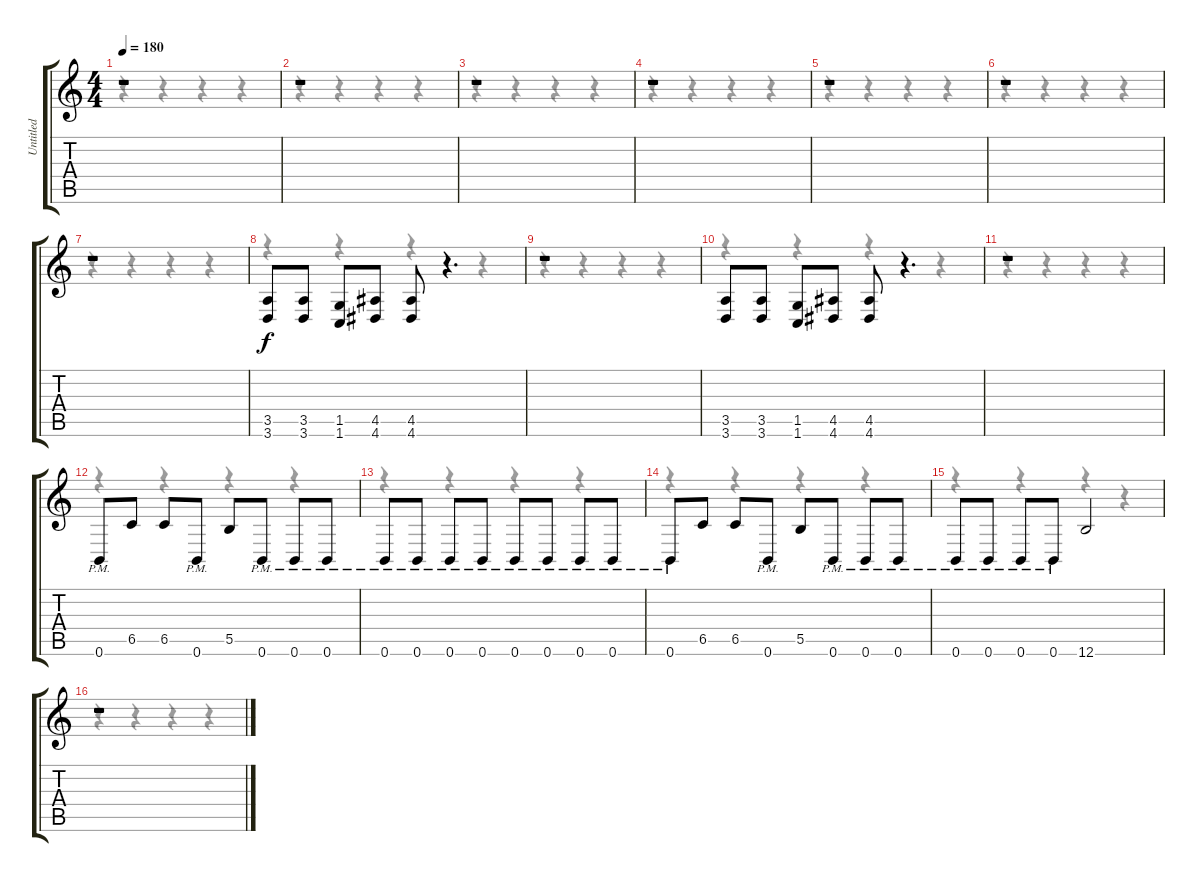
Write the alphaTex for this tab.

\track ("Untitled" "Untitled") {instrument distortionguitar}
\staff {score tabs}
\tuning (Db4 Ab3 E3 B2 Gb2 B1) {hide}
\voice
\ts (4 4)
\tempo 180
\clef g2
\ks c
r.1{dy f} |
r.1 |
r.1 |
r.1 |
r.1 |
r.1 |
r.1 |
(3.5 3.6).8 (3.5 3.6).8 (1.5 1.6).8 (4.5 4.6).8 (4.5 4.6).8 r.4{d} |
r.1 |
(3.5 3.6).8 (3.5 3.6).8 (1.5 1.6).8 (4.5 4.6).8 (4.5 4.6).8 r.4{d} |
r.1 |
0.6{pm}.8 6.5.8 6.5.8 0.6{pm}.8 5.5.8 0.6{pm}.8 0.6{pm}.8 0.6{pm}.8 |
0.6{pm}.8 0.6{pm}.8 0.6{pm}.8 0.6{pm}.8 0.6{pm}.8 0.6{pm}.8 0.6{pm}.8 0.6{pm}.8 |
0.6{pm}.8 6.5.8 6.5.8 0.6{pm}.8 5.5.8 0.6{pm}.8 0.6{pm}.8 0.6{pm}.8 |
0.6{pm}.8 0.6{pm}.8 0.6{pm}.8 0.6{pm}.8 12.6.2 |
r.1
\voice
\clef g2
\ottava regular
\simile none
\ks c
r.4{dy f} r.4 r.4 r.4 |
r.4 r.4 r.4 r.4 |
r.4 r.4 r.4 r.4 |
r.4 r.4 r.4 r.4 |
r.4 r.4 r.4 r.4 |
r.4 r.4 r.4 r.4 |
r.4 r.4 r.4 r.4 |
r.4 r.4 r.4 r.4 |
r.4 r.4 r.4 r.4 |
r.4 r.4 r.4 r.4 |
r.4 r.4 r.4 r.4 |
r.4 r.4 r.4 r.4 |
r.4 r.4 r.4 r.4 |
r.4 r.4 r.4 r.4 |
r.4 r.4 r.4 r.4 |
r.4 r.4 r.4 r.4
